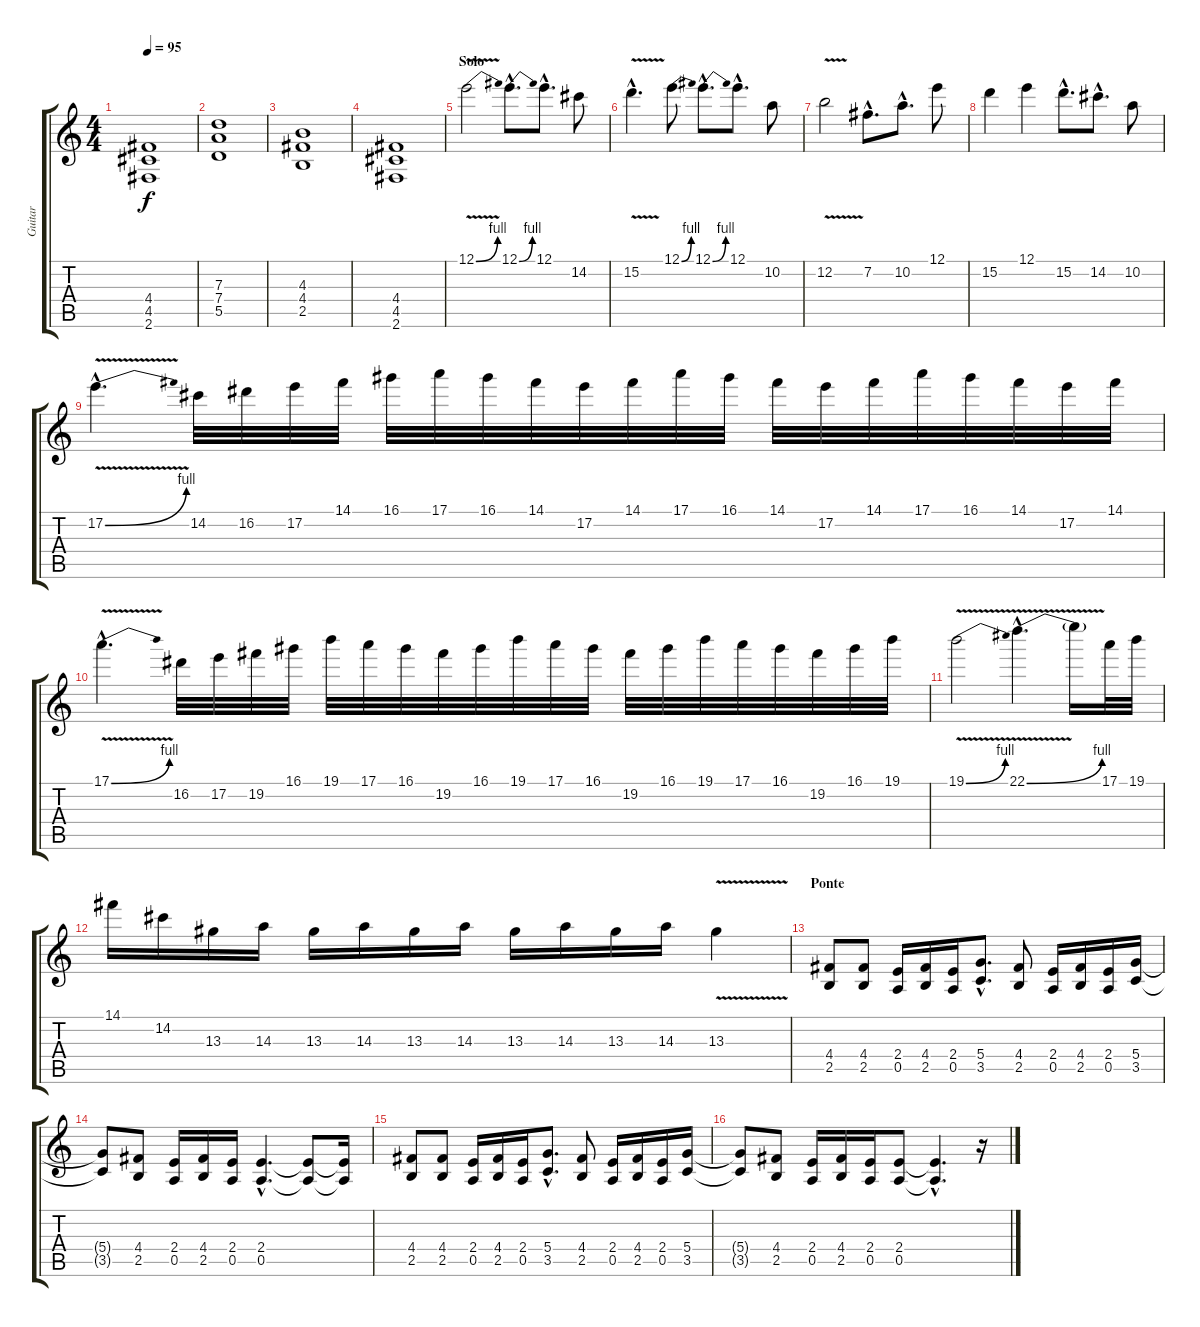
\track ("Guitar" "Guitar") {instrument distortionguitar}
\staff {score tabs}
\tuning (E4 B3 G3 D3 A2 E2) {hide}
\ts (4 4)
\tempo 95
\clef g2
\ks c
(4.4 4.5 2.6).1{dy f} |
(7.3 7.4 5.5).1 |
(4.3 4.4 2.5).1 |
(4.4 4.5 2.6).1 |
\section ("" "Solo")
12.1{be (bend 0 0 60 4) v}.2 12.1{be (bend 0 0 60 4) hac}.8{d} 12.1{hac}.8{d} 14.2.8 |
15.2{v hac}.4{d} 12.1{be (bend 0 0 60 4)}.8 12.1{be (bend 0 0 60 4) hac}.8{d} 12.1{hac}.8{d} 10.2.8 |
12.2{v}.2 7.2{hac}.8{d} 10.2{hac}.8{d} 12.1.8 |
15.2.4 12.1.4 15.2{hac}.8{d} 14.2{hac}.8{d} 10.2.8 |
17.2{be (bend 0 0 60 4) v hac}.4{d} 14.2.32 16.2.32 17.2.32 14.1.32 16.1.32 17.1.32 16.1.32 14.1.32 17.2.32 14.1.32 17.1.32 16.1.32 14.1.32 17.2.32 14.1.32 17.1.32 16.1.32 14.1.32 17.2.32 14.1.32 |
17.1{be (bend 0 0 60 4) v hac}.4{d} 16.2.32 17.2.32 19.2.32 16.1.32 19.1.32 17.1.32 16.1.32 19.2.32 16.1.32 19.1.32 17.1.32 16.1.32 19.2.32 16.1.32 19.1.32 17.1.32 16.1.32 19.2.32 16.1.32 19.1.32 |
19.1{be (bend 0 0 60 4) v}.2 22.1{be (bend 0 0 60 4) v hac}.4{d} 22.1{t}.16 17.1.32 19.1.32 |
14.1.16 14.2.16 13.3.16 14.3.16 13.3.16 14.3.16 13.3.16 14.3.16 13.3.16 14.3.16 13.3.16 14.3.16 13.3{v}.4 |
\section ("" "Ponte")
(4.4 2.5).8 (4.4 2.5).8 (2.4 0.5).16 (4.4 2.5).16 (2.4 0.5).16 (5.4{hac} 3.5{hac}).8{d} (4.4 2.5).8 (2.4 0.5).16 (4.4 2.5).16 (2.4 0.5).16 (5.4 3.5).16 |
(5.4{t} 3.5{t}).8 (4.4 2.5).8 (2.4 0.5).16 (4.4 2.5).16 (2.4 0.5).16 (2.4{hac} 0.5{hac}).4{d} (2.4{t} 0.5{t}).8 (2.4{t} 0.5{t}).16 |
(4.4 2.5).8 (4.4 2.5).8 (2.4 0.5).16 (4.4 2.5).16 (2.4 0.5).16 (5.4{hac} 3.5{hac}).8{d} (4.4 2.5).8 (2.4 0.5).16 (4.4 2.5).16 (2.4 0.5).16 (5.4 3.5).16 |
(5.4{t} 3.5{t}).8 (4.4 2.5).8 (2.4 0.5).16 (4.4 2.5).16 (2.4 0.5).16 (2.4 0.5).8 (2.4{hac t} 0.5{hac t}).4{d} r.16
